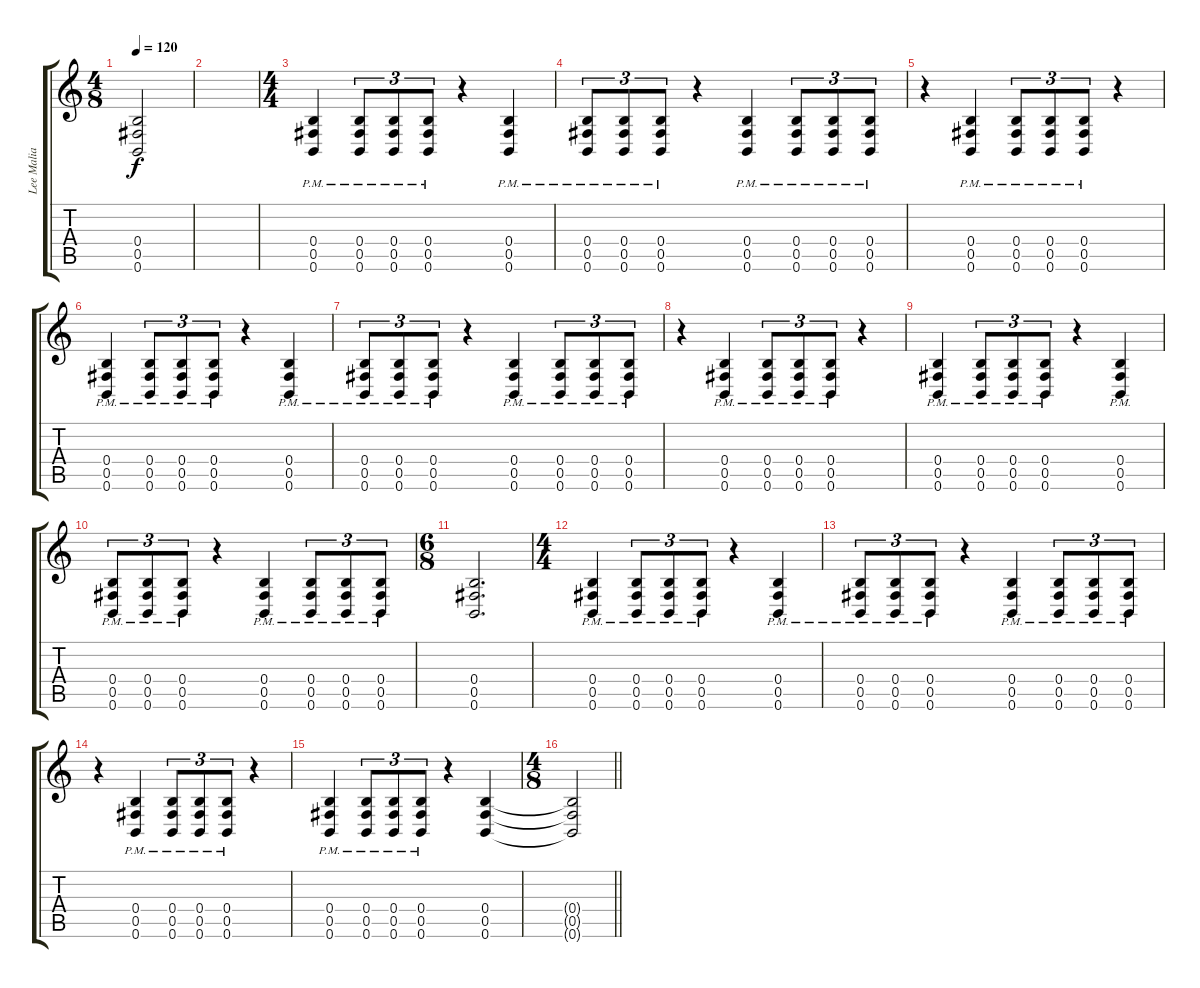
\track ("Lee Malia" "Lee Malia") {instrument distortionguitar}
\staff {score tabs}
\tuning (Db4 Ab3 E3 B2 Gb2 B1) {hide}
\ts (4 8)
\tempo 120
\clef g2
\ks c
(0.4{t} 0.5{t} 0.6{t}).2{dy f} |
|
\ts (4 4)
(0.4{pm} 0.5{pm} 0.6{pm}).4 (0.4{pm} 0.5{pm} 0.6{pm}).8{tu (3 2)} (0.4{pm} 0.5{pm} 0.6{pm}).8{tu (3 2)} (0.4{pm} 0.5{pm} 0.6{pm}).8{tu (3 2)} r.4 (0.4{pm} 0.5{pm} 0.6{pm}).4 |
(0.4{pm} 0.5{pm} 0.6{pm}).8{tu (3 2)} (0.4{pm} 0.5{pm} 0.6{pm}).8{tu (3 2)} (0.4{pm} 0.5{pm} 0.6{pm}).8{tu (3 2)} r.4 (0.4{pm} 0.5{pm} 0.6{pm}).4 (0.4{pm} 0.5{pm} 0.6{pm}).8{tu (3 2)} (0.4{pm} 0.5{pm} 0.6{pm}).8{tu (3 2)} (0.4{pm} 0.5{pm} 0.6{pm}).8{tu (3 2)} |
r.4 (0.4{pm} 0.5{pm} 0.6{pm}).4 (0.4{pm} 0.5{pm} 0.6{pm}).8{tu (3 2)} (0.4{pm} 0.5{pm} 0.6{pm}).8{tu (3 2)} (0.4{pm} 0.5{pm} 0.6{pm}).8{tu (3 2)} r.4 |
(0.4{pm} 0.5{pm} 0.6{pm}).4 (0.4{pm} 0.5{pm} 0.6{pm}).8{tu (3 2)} (0.4{pm} 0.5{pm} 0.6{pm}).8{tu (3 2)} (0.4{pm} 0.5{pm} 0.6{pm}).8{tu (3 2)} r.4 (0.4{pm} 0.5{pm} 0.6{pm}).4 |
(0.4{pm} 0.5{pm} 0.6{pm}).8{tu (3 2)} (0.4{pm} 0.5{pm} 0.6{pm}).8{tu (3 2)} (0.4{pm} 0.5{pm} 0.6{pm}).8{tu (3 2)} r.4 (0.4{pm} 0.5{pm} 0.6{pm}).4 (0.4{pm} 0.5{pm} 0.6{pm}).8{tu (3 2)} (0.4{pm} 0.5{pm} 0.6{pm}).8{tu (3 2)} (0.4{pm} 0.5{pm} 0.6{pm}).8{tu (3 2)} |
r.4 (0.4{pm} 0.5{pm} 0.6{pm}).4 (0.4{pm} 0.5{pm} 0.6{pm}).8{tu (3 2)} (0.4{pm} 0.5{pm} 0.6{pm}).8{tu (3 2)} (0.4{pm} 0.5{pm} 0.6{pm}).8{tu (3 2)} r.4 |
(0.4{pm} 0.5{pm} 0.6{pm}).4 (0.4{pm} 0.5{pm} 0.6{pm}).8{tu (3 2)} (0.4{pm} 0.5{pm} 0.6{pm}).8{tu (3 2)} (0.4{pm} 0.5{pm} 0.6{pm}).8{tu (3 2)} r.4 (0.4{pm} 0.5{pm} 0.6{pm}).4 |
(0.4{pm} 0.5{pm} 0.6{pm}).8{tu (3 2)} (0.4{pm} 0.5{pm} 0.6{pm}).8{tu (3 2)} (0.4{pm} 0.5{pm} 0.6{pm}).8{tu (3 2)} r.4 (0.4{pm} 0.5{pm} 0.6{pm}).4 (0.4{pm} 0.5{pm} 0.6{pm}).8{tu (3 2)} (0.4{pm} 0.5{pm} 0.6{pm}).8{tu (3 2)} (0.4{pm} 0.5{pm} 0.6{pm}).8{tu (3 2)} |
\ts (6 8)
(0.4 0.5 0.6).2{d} |
\ts (4 4)
(0.4{pm} 0.5{pm} 0.6{pm}).4 (0.4{pm} 0.5{pm} 0.6{pm}).8{tu (3 2)} (0.4{pm} 0.5{pm} 0.6{pm}).8{tu (3 2)} (0.4{pm} 0.5{pm} 0.6{pm}).8{tu (3 2)} r.4 (0.4{pm} 0.5{pm} 0.6{pm}).4 |
(0.4{pm} 0.5{pm} 0.6{pm}).8{tu (3 2)} (0.4{pm} 0.5{pm} 0.6{pm}).8{tu (3 2)} (0.4{pm} 0.5{pm} 0.6{pm}).8{tu (3 2)} r.4 (0.4{pm} 0.5{pm} 0.6{pm}).4 (0.4{pm} 0.5{pm} 0.6{pm}).8{tu (3 2)} (0.4{pm} 0.5{pm} 0.6{pm}).8{tu (3 2)} (0.4{pm} 0.5{pm} 0.6{pm}).8{tu (3 2)} |
r.4 (0.4{pm} 0.5{pm} 0.6{pm}).4 (0.4{pm} 0.5{pm} 0.6{pm}).8{tu (3 2)} (0.4{pm} 0.5{pm} 0.6{pm}).8{tu (3 2)} (0.4{pm} 0.5{pm} 0.6{pm}).8{tu (3 2)} r.4 |
(0.4{pm} 0.5{pm} 0.6{pm}).4 (0.4{pm} 0.5{pm} 0.6{pm}).8{tu (3 2)} (0.4{pm} 0.5{pm} 0.6{pm}).8{tu (3 2)} (0.4{pm} 0.5{pm} 0.6{pm}).8{tu (3 2)} r.4 (0.4 0.5 0.6).4 |
\ts (4 8)
\barLineRight lightlight
(0.4{t} 0.5{t} 0.6{t}).2
